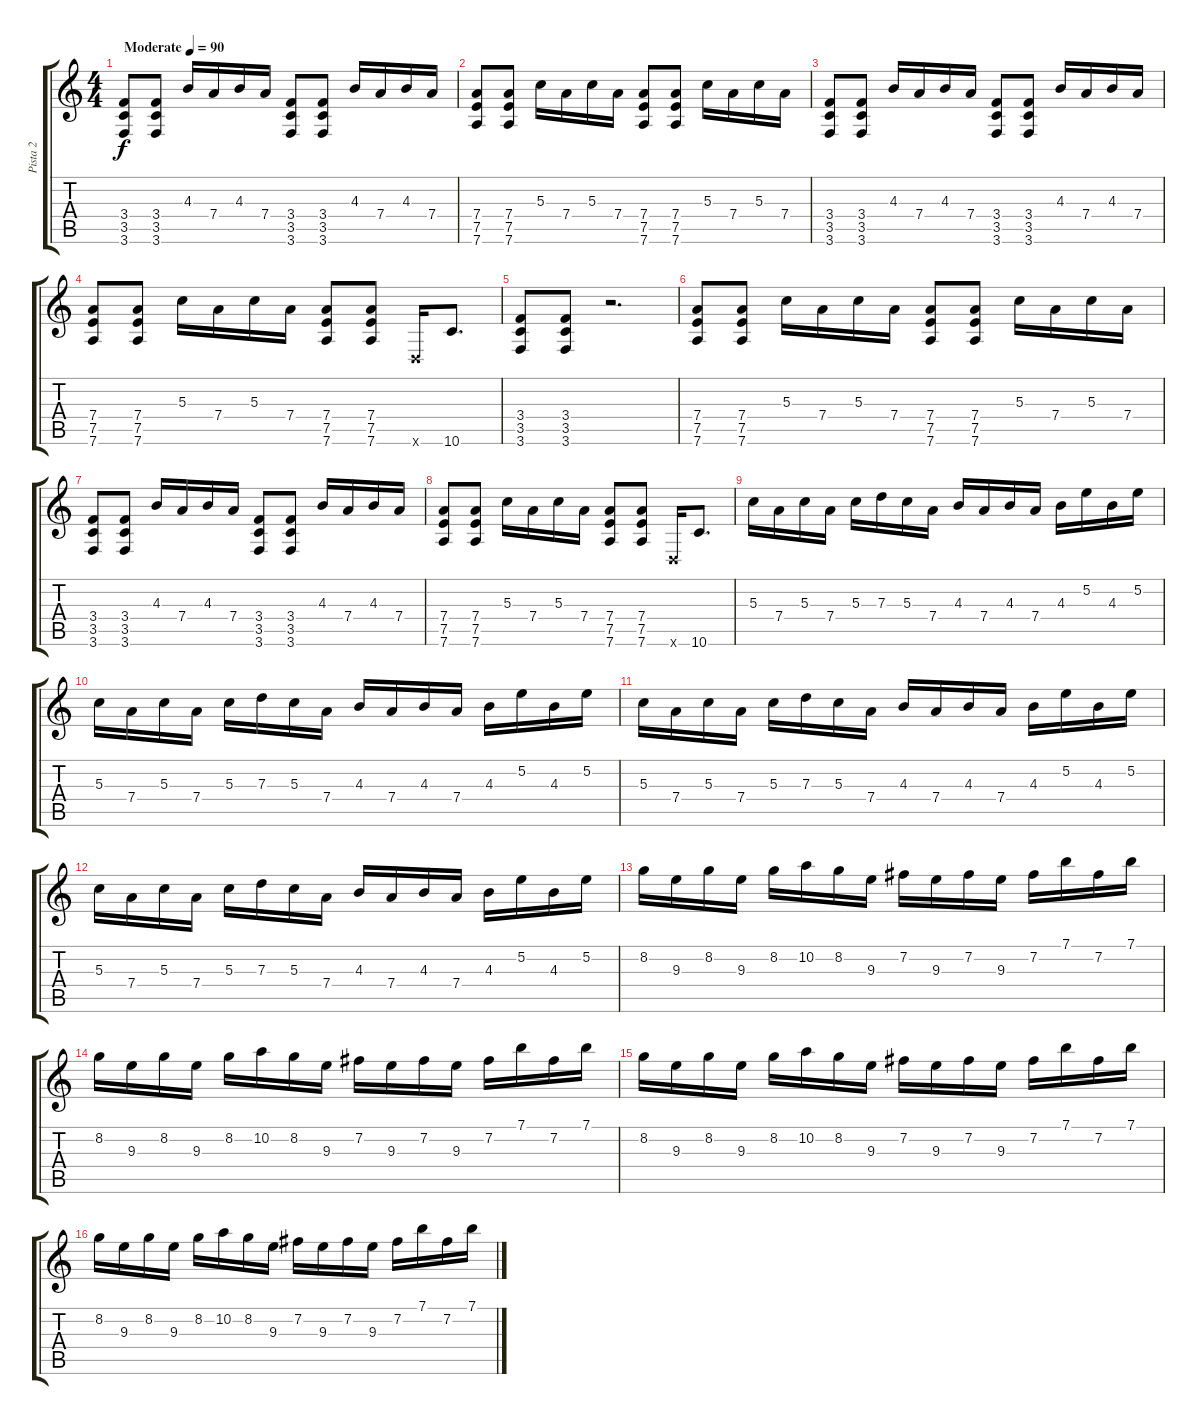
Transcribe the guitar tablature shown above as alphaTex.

\track ("Pista 2" "Pista 2") {instrument distortionguitar}
\staff {score tabs}
\tuning (E4 B3 G3 D3 A2 D2) {hide}
\ts (4 4)
\tempo (90 "Moderate")
\clef g2
\ks c
(3.4 3.5 3.6).8{dy f instrument distortionguitar} (3.4 3.5 3.6).8 4.3.16 7.4.16 4.3.16 7.4.16 (3.4 3.5 3.6).8 (3.4 3.5 3.6).8 4.3.16 7.4.16 4.3.16 7.4.16 |
(7.4 7.5 7.6).8 (7.4 7.5 7.6).8 5.3.16 7.4.16 5.3.16 7.4.16 (7.4 7.5 7.6).8 (7.4 7.5 7.6).8 5.3.16 7.4.16 5.3.16 7.4.16 |
(3.4 3.5 3.6).8 (3.4 3.5 3.6).8 4.3.16 7.4.16 4.3.16 7.4.16 (3.4 3.5 3.6).8 (3.4 3.5 3.6).8 4.3.16 7.4.16 4.3.16 7.4.16 |
(7.4 7.5 7.6).8 (7.4 7.5 7.6).8 5.3.16 7.4.16 5.3.16 7.4.16 (7.4 7.5 7.6).8 (7.4 7.5 7.6).8 0.6{x}.16 10.6.8{d} |
(3.4 3.5 3.6).8 (3.4 3.5 3.6).8 r.2{d} |
(7.4 7.5 7.6).8 (7.4 7.5 7.6).8 5.3.16 7.4.16 5.3.16 7.4.16 (7.4 7.5 7.6).8 (7.4 7.5 7.6).8 5.3.16 7.4.16 5.3.16 7.4.16 |
(3.4 3.5 3.6).8 (3.4 3.5 3.6).8 4.3.16 7.4.16 4.3.16 7.4.16 (3.4 3.5 3.6).8 (3.4 3.5 3.6).8 4.3.16 7.4.16 4.3.16 7.4.16 |
(7.4 7.5 7.6).8 (7.4 7.5 7.6).8 5.3.16 7.4.16 5.3.16 7.4.16 (7.4 7.5 7.6).8 (7.4 7.5 7.6).8 0.6{x}.16 10.6.8{d} |
5.3.16{volume 12 instrument overdrivenguitar} 7.4.16 5.3.16 7.4.16 5.3.16 7.3.16 5.3.16 7.4.16 4.3.16 7.4.16 4.3.16 7.4.16 4.3.16 5.2.16 4.3.16 5.2.16 |
5.3.16 7.4.16 5.3.16 7.4.16 5.3.16 7.3.16 5.3.16 7.4.16 4.3.16 7.4.16 4.3.16 7.4.16 4.3.16 5.2.16 4.3.16 5.2.16 |
5.3.16 7.4.16 5.3.16 7.4.16 5.3.16 7.3.16 5.3.16 7.4.16 4.3.16 7.4.16 4.3.16 7.4.16 4.3.16 5.2.16 4.3.16 5.2.16 |
5.3.16 7.4.16 5.3.16 7.4.16 5.3.16 7.3.16 5.3.16 7.4.16 4.3.16 7.4.16 4.3.16 7.4.16 4.3.16 5.2.16 4.3.16 5.2.16 |
8.2.16{volume 11 instrument guitarharmonics} 9.3.16 8.2.16 9.3.16 8.2.16 10.2.16 8.2.16 9.3.16 7.2.16 9.3.16 7.2.16 9.3.16 7.2.16 7.1.16 7.2.16 7.1.16 |
8.2.16 9.3.16 8.2.16 9.3.16 8.2.16 10.2.16 8.2.16 9.3.16 7.2.16 9.3.16 7.2.16 9.3.16 7.2.16 7.1.16 7.2.16 7.1.16 |
8.2.16 9.3.16 8.2.16 9.3.16 8.2.16 10.2.16 8.2.16 9.3.16 7.2.16 9.3.16 7.2.16 9.3.16 7.2.16 7.1.16 7.2.16 7.1.16 |
8.2.16 9.3.16 8.2.16 9.3.16 8.2.16 10.2.16 8.2.16 9.3.16 7.2.16 9.3.16 7.2.16 9.3.16 7.2.16 7.1.16 7.2.16 7.1.16
